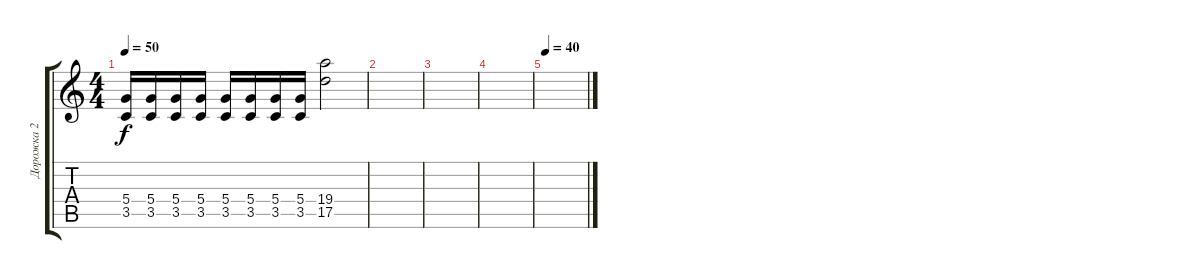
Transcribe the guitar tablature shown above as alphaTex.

\track ("Дорожка 2" "Дорожка 2") {instrument overdrivenguitar}
\staff {score tabs}
\tuning (E4 B3 G3 D3 A2 E2) {hide}
\ts (4 4)
\tempo 50
\clef g2
\ks c
(5.4 3.5).16{dy f} (5.4 3.5).16 (5.4 3.5).16 (5.4 3.5).16 (5.4 3.5).16 (5.4 3.5).16 (5.4 3.5).16 (5.4 3.5).16 (19.4 17.5).2 |
|
|
|
\tempo 40
